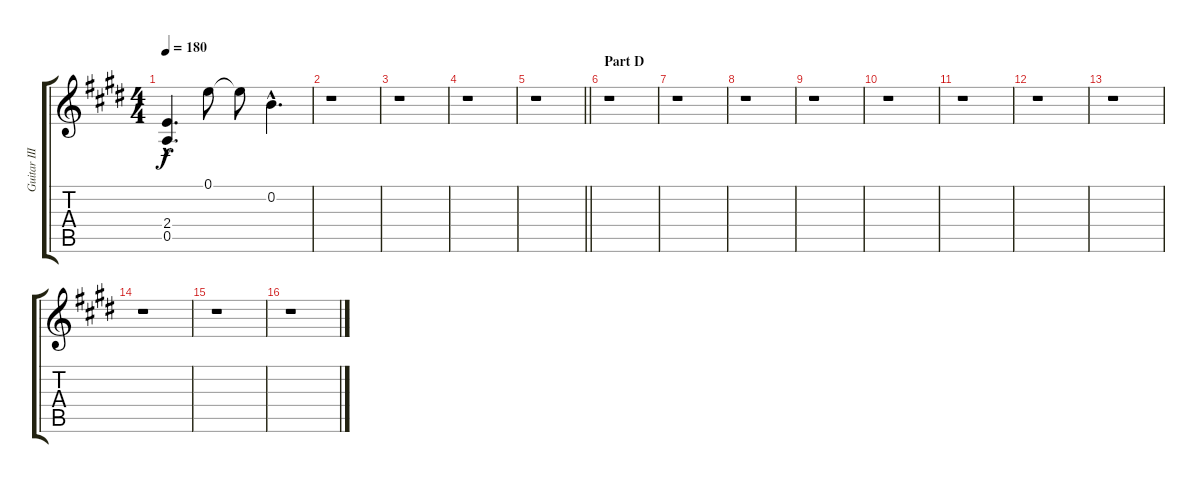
\track ("Guitar III (Kazuma)" "Guitar III") {instrument distortionguitar}
\staff {score tabs}
\tuning (E4 B3 G3 D3 A2 E2) {hide}
\ts (4 4)
\tempo 180
\clef g2
\ks e
(2.4{hac} 0.5{hac}).4{d dy f} 0.1.8 0.1{t}.8 0.2{hac}.4{d} |
r.1 |
r.1 |
r.1 |
\barLineRight lightlight
r.1 |
\section ("" "Part D")
r.1 |
r.1 |
r.1 |
r.1 |
r.1 |
r.1 |
r.1 |
r.1 |
r.1 |
r.1 |
r.1
